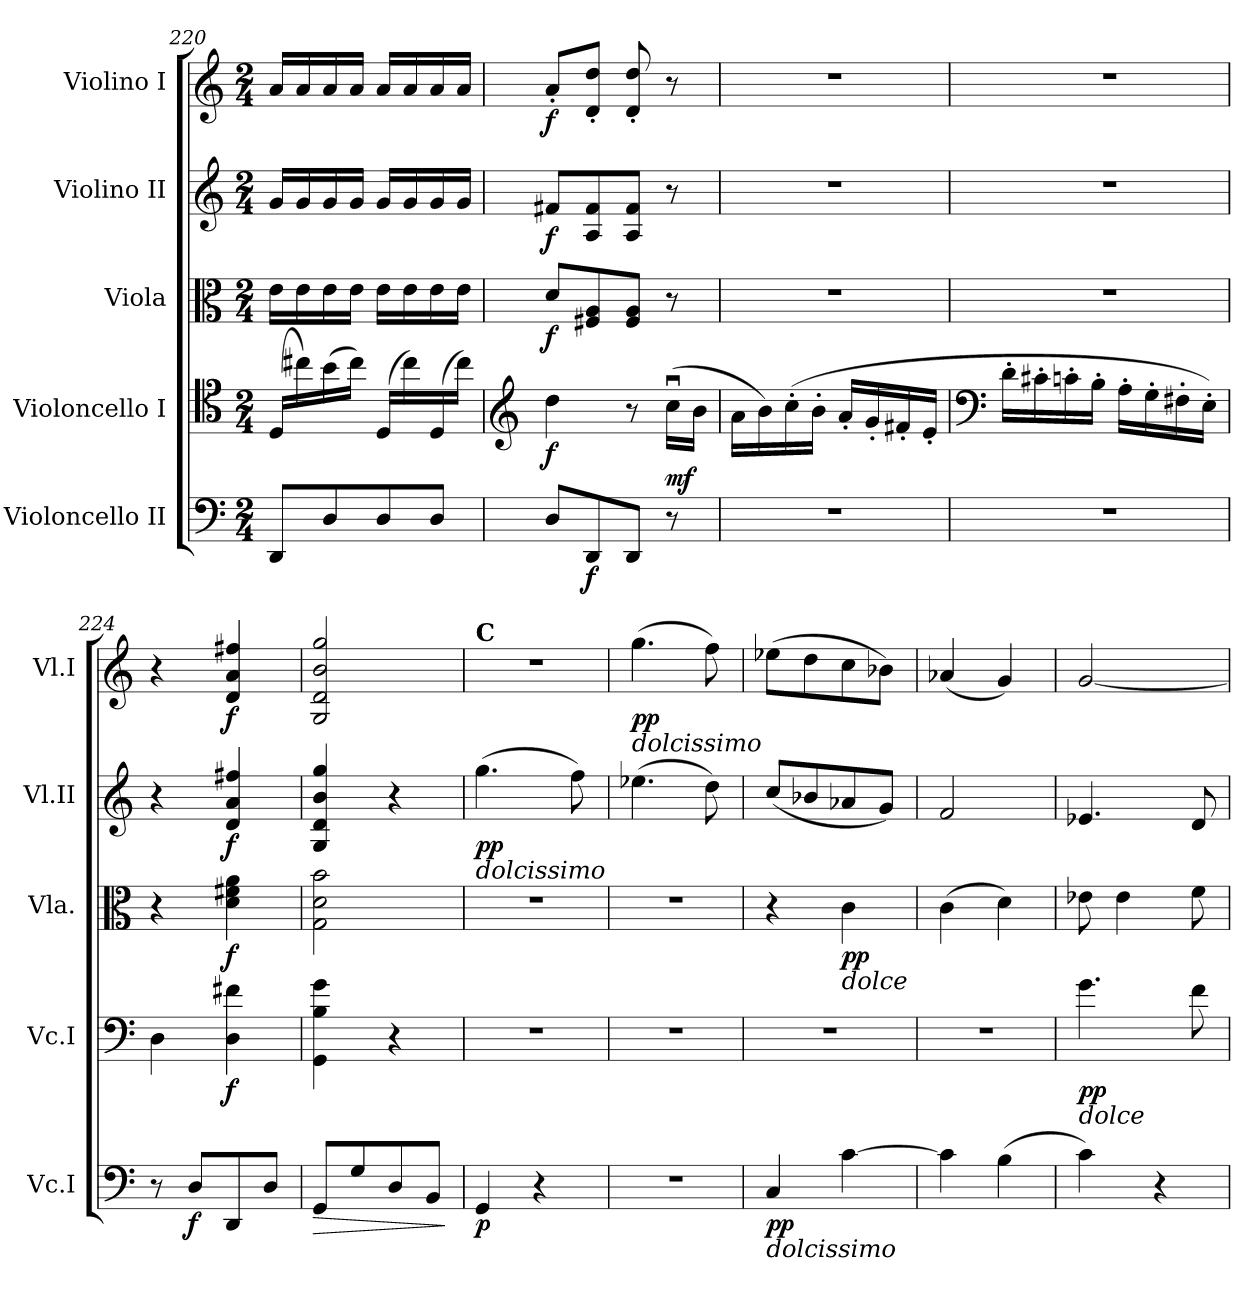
**kern	**dynam	**kern	**dynam	**kern	**dynam	**kern	**dynam	**kern	**dynam
*part5	*part5	*part4	*part4	*part3	*part3	*part2	*part2	*part1	*part1
*staff5	*staff5	*staff4	*staff4	*staff3	*staff3	*staff2	*staff2	*staff1	*staff1
*I"Violoncello II	*	*I"Violoncello I	*	*I"Viola	*	*I"Violino II	*	*I"Violino I	*
*I'Vc.I	*	*I'Vc.I	*	*I'Vla.	*	*I'Vl.II	*	*I'Vl.I	*
!!LO:PB:g=z
*clefF4	*	*clefC4	*	*clefC3	*	*clefG2	*	*clefG2	*
*k[]	*	*k[]	*	*k[]	*	*k[]	*	*k[]	*
*M2/4	*	*M2/4	*	*M2/4	*	*M2/4	*	*M2/4	*
=220	=220	=220	=220	=220	=220	=220	=220	=220	=220
8DD/L	.	(16D/LL	.	16e\LL	.	16g/LL	.	16a/LL	.
.	.	16cc#X\)	.	16e\	.	16g/	.	16a/	.
8D/	.	(16b\	.	16e\	.	16g/	.	16a/	.
.	.	16cc#\JJ)	.	16e\JJ	.	16g/JJ	.	16a/JJ	.
8D/	.	(16D/LL	.	16e\LL	.	16g/LL	.	16a/LL	.
.	.	16cc#\)	.	16e\	.	16g/	.	16a/	.
8D/J	.	(16D/	.	16e\	.	16g/	.	16a/	.
.	.	16cc#\JJ)	.	16e\JJ	.	16g/JJ	.	16a/JJ	.
=221	=221	=221	=221	=221	=221	=221	=221	=221	=221
*	*	*clefG2	*	*	*	*	*	*	*
!	!	!	!LO:DY:b	!	!LO:DY:b	!	!LO:DY:b	!	!LO:DY:b
8D/L	.	4dd\	f	8d/L	f	8f#X/L	f	8a'/L	f
!	!LO:DY:b	!	!	!	!	!	!	!	!
8DD/	f	.	.	8F#X/ 8A/	.	8A/ 8f#/	.	8d/' 8dd/'J	.
8DD/J	.	8r	.	8F#/ 8A/J	.	8A/ 8f#/J	.	8d/' 8dd/'	.
!	!LO:DY:a	!	!	!	!	!	!	!	!
8r	mf	(16ccu\LL	.	8r	.	8r	.	8r	.
.	.	16b\JJ	.	.	.	.	.	.	.
=222	=222	=222	=222	=222	=222	=222	=222	=222	=222
2r	.	16a\LL	.	2r	.	2r	.	2r	.
.	.	16bZ\)	.	.	.	.	.	.	.
.	.	(16cc'\	.	.	.	.	.	.	.
.	.	16b'\JJ	.	.	.	.	.	.	.
.	.	16a'/LL	.	.	.	.	.	.	.
.	.	16g'/	.	.	.	.	.	.	.
.	.	16f#X'/	.	.	.	.	.	.	.
.	.	16e'/JJ	.	.	.	.	.	.	.
=223	=223	=223	=223	=223	=223	=223	=223	=223	=223
*	*	*clefF4	*	*	*	*	*	*	*
2r	.	16d'\LL	.	2r	.	2r	.	2r	.
.	.	16c#X'\	.	.	.	.	.	.	.
.	.	16cn'\	.	.	.	.	.	.	.
.	.	16B'\JJ	.	.	.	.	.	.	.
.	.	16A'\LL	.	.	.	.	.	.	.
.	.	16G'\	.	.	.	.	.	.	.
.	.	16F#X'\	.	.	.	.	.	.	.
.	.	16E'\JJ)	.	.	.	.	.	.	.
=224	=224	=224	=224	=224	=224	=224	=224	=224	=224
8r	.	4D\	.	4r	.	4r	.	4r	.
!	!LO:DY:b	!	!	!	!	!	!	!	!
8D/L	f	.	.	.	.	.	.	.	.
!	!	!	!LO:DY:b	!	!LO:DY:b	!	!LO:DY:b	!	!LO:DY:b
8DD/	.	4D\ 4f#X\	f	4d\ 4f#X\ 4a\	f	4d/ 4a/ 4ff#X/	f	4d/ 4a/ 4ff#X/	f
8D/J	.	.	.	.	.	.	.	.	.
!!LO:LB:g=z
=225	=225	=225	=225	=225	=225	=225	=225	=225	=225
!	!LO:HP:b	!	!	!	!	!	!	!	!
8GG/L	>	4GG\ 4B\ 4g\	.	2G\ 2d\ 2b\	.	4G/ 4d/ 4b/ 4gg/	.	2G/ 2d/ 2b/ 2gg/	.
8G/	.	.	.	.	.	.	.	.	.
8D/	.	4r	.	.	.	4r	.	.	.
8BB/J	.	.	.	.	.	.	.	.	.
.	]	.	.	.	.	.	.	.	.
=226	=226	=226	=226	=226	=226	=226	=226	=226	=226
!	!	!	!	!	!	!	!	!LO:TX:a:B:t=C	!
!	!	!	!	!	!	!LO:TX:b:i:t=dolcissimo	!	!	!
!	!LO:DY:b	!	!	!	!	!	!LO:DY:b	!	!
4GG/	p	2r	.	2r	.	(4.gg\	pp	2r	.
4r	.	.	.	.	.	.	.	.	.
.	.	.	.	.	.	8ff\)	.	.	.
=227	=227	=227	=227	=227	=227	=227	=227	=227	=227
!	!	!	!	!	!	!	!	!LO:TX:b:i:t=dolcissimo	!
!	!	!	!	!	!	!	!	!	!LO:DY:b
2r	.	2r	.	2r	.	(4.ee-X\	.	(4.gg\	pp
.	.	.	.	.	.	8dd\)	.	8ff\)	.
=228	=228	=228	=228	=228	=228	=228	=228	=228	=228
!LO:TX:b:i:t=dolcissimo	!	!	!	!	!	!	!	!	!
!	!LO:DY:b	!	!	!	!	!	!	!	!
4C/	pp	2r	.	4r	.	(8cc/L	.	(8ee-X\L	.
.	.	.	.	.	.	8b-X/	.	8dd\	.
!	!	!	!	!LO:TX:b:i:t=dolce	!	!	!	!	!
!	!	!	!	!	!LO:DY:b	!	!	!	!
[4c\	.	.	.	4c\	pp	8a-X/	.	8cc\	.
.	.	.	.	.	.	8g/J)	.	8b-X\J)	.
=229	=229	=229	=229	=229	=229	=229	=229	=229	=229
4c\]	.	2r	.	(4c\	.	2f/	.	(4a-X/	.
(4B\	.	.	.	4d\)	.	.	.	4g/)	.
=230	=230	=230	=230	=230	=230	=230	=230	=230	=230
!	!	!LO:TX:b:i:t=dolce	!	!	!	!	!	!	!
!	!	!	!LO:DY:b	!	!	!	!	!	!
4c\)	.	4.g\	pp	8e-X\	.	4.e-X/	.	[2g/	.
.	.	.	.	4e-\	.	.	.	.	.
4r	.	.	.	.	.	.	.	.	.
.	.	8f\	.	8f\	.	8d/	.	.	.
=	=	=	=	=	=	=	=	=	=
*-	*-	*-	*-	*-	*-	*-	*-	*-	*-
